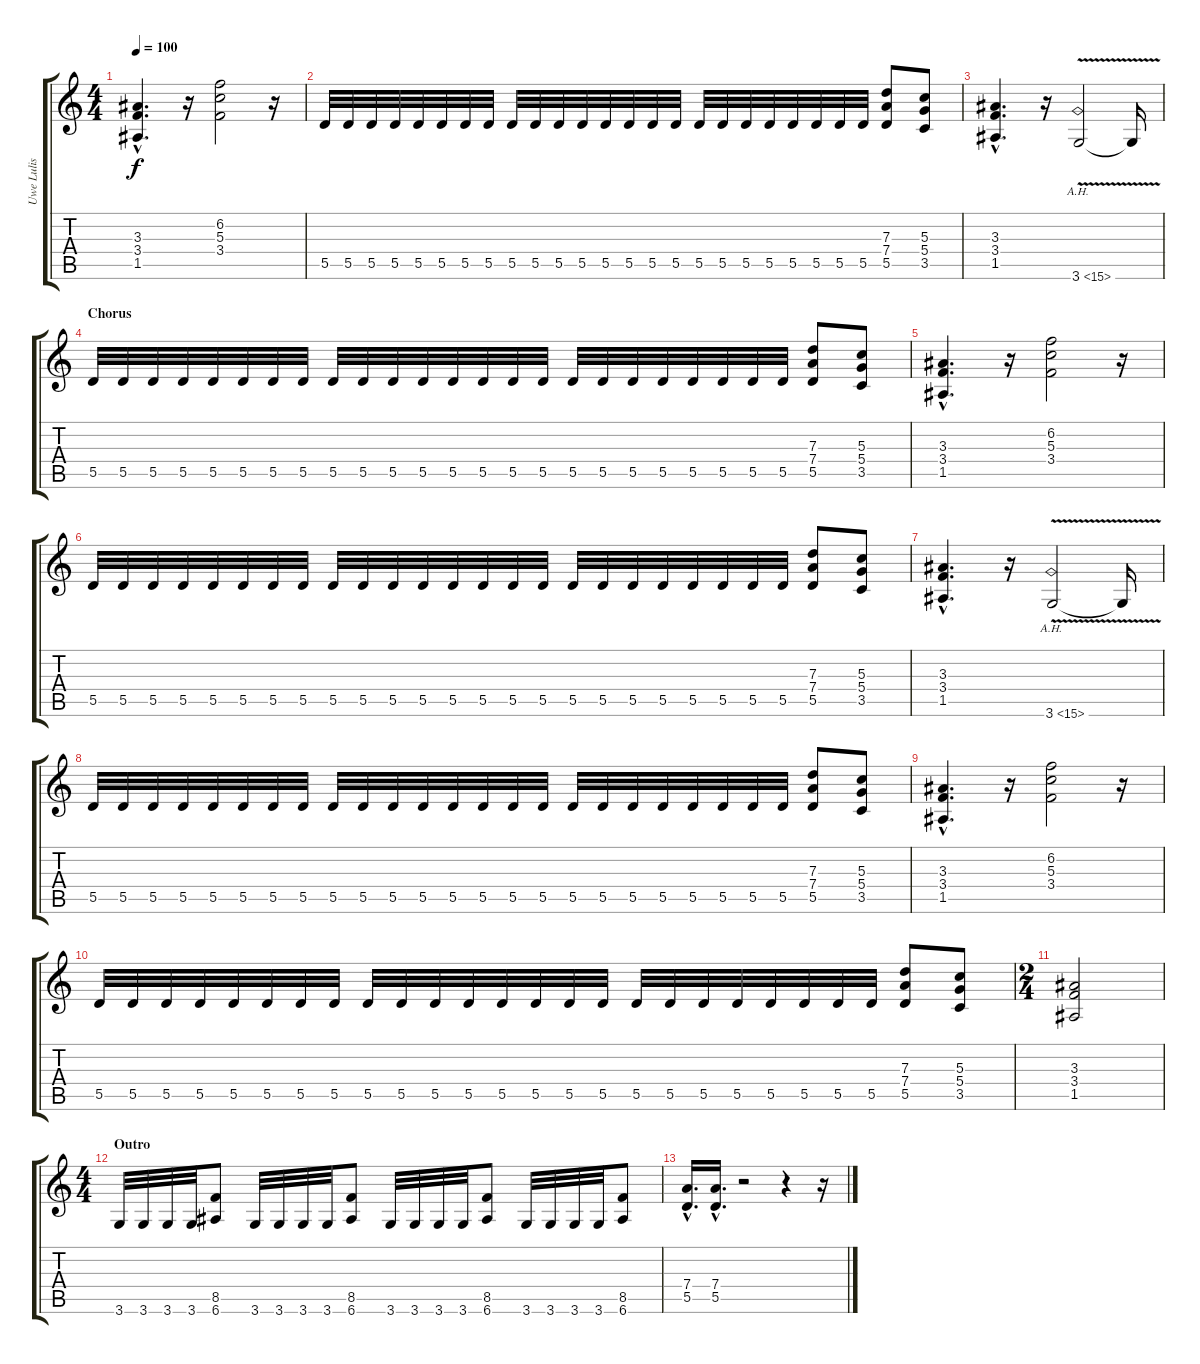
\track ("Uwe Lulis (Rhythm Guitar)" "Uwe Lulis ") {instrument distortionguitar}
\staff {score tabs}
\tuning (E4 B3 G3 D3 A2 E2) {hide}
\ts (4 4)
\tempo 100
\clef g2
\ks c
(3.3{hac} 3.4{hac} 1.5{hac}).4{d dy f} r.16 (6.2 5.3 3.4).2 r.16 |
5.5.32 5.5.32 5.5.32 5.5.32 5.5.32 5.5.32 5.5.32 5.5.32 5.5.32 5.5.32 5.5.32 5.5.32 5.5.32 5.5.32 5.5.32 5.5.32 5.5.32 5.5.32 5.5.32 5.5.32 5.5.32 5.5.32 5.5.32 5.5.32 (7.3 7.4 5.5).8 (5.3 5.4 3.5).8 |
(3.3{hac} 3.4{hac} 1.5{hac}).4{d} r.16 3.6{ah 12 v}.2 3.6{t}.16 |
\section ("" "Chorus")
5.5.32 5.5.32 5.5.32 5.5.32 5.5.32 5.5.32 5.5.32 5.5.32 5.5.32 5.5.32 5.5.32 5.5.32 5.5.32 5.5.32 5.5.32 5.5.32 5.5.32 5.5.32 5.5.32 5.5.32 5.5.32 5.5.32 5.5.32 5.5.32 (7.3 7.4 5.5).8 (5.3 5.4 3.5).8 |
(3.3{hac} 3.4{hac} 1.5{hac}).4{d} r.16 (6.2 5.3 3.4).2 r.16 |
5.5.32 5.5.32 5.5.32 5.5.32 5.5.32 5.5.32 5.5.32 5.5.32 5.5.32 5.5.32 5.5.32 5.5.32 5.5.32 5.5.32 5.5.32 5.5.32 5.5.32 5.5.32 5.5.32 5.5.32 5.5.32 5.5.32 5.5.32 5.5.32 (7.3 7.4 5.5).8 (5.3 5.4 3.5).8 |
(3.3{hac} 3.4{hac} 1.5{hac}).4{d} r.16 3.6{ah 12 v}.2 3.6{t}.16 |
5.5.32 5.5.32 5.5.32 5.5.32 5.5.32 5.5.32 5.5.32 5.5.32 5.5.32 5.5.32 5.5.32 5.5.32 5.5.32 5.5.32 5.5.32 5.5.32 5.5.32 5.5.32 5.5.32 5.5.32 5.5.32 5.5.32 5.5.32 5.5.32 (7.3 7.4 5.5).8 (5.3 5.4 3.5).8 |
(3.3{hac} 3.4{hac} 1.5{hac}).4{d} r.16 (6.2 5.3 3.4).2 r.16 |
5.5.32 5.5.32 5.5.32 5.5.32 5.5.32 5.5.32 5.5.32 5.5.32 5.5.32 5.5.32 5.5.32 5.5.32 5.5.32 5.5.32 5.5.32 5.5.32 5.5.32 5.5.32 5.5.32 5.5.32 5.5.32 5.5.32 5.5.32 5.5.32 (7.3 7.4 5.5).8 (5.3 5.4 3.5).8 |
\ts (2 4)
(3.3 3.4 1.5).2 |
\ts (4 4)
\section ("" "Outro")
3.6.32 3.6.32 3.6.32 3.6.32 (8.5 6.6).8 3.6.32 3.6.32 3.6.32 3.6.32 (8.5 6.6).8 3.6.32 3.6.32 3.6.32 3.6.32 (8.5 6.6).8 3.6.32 3.6.32 3.6.32 3.6.32 (8.5 6.6).8 |
(7.4{hac} 5.5{hac}).16{d} (7.4{hac} 5.5{hac}).16{d} r.2 r.4 r.16
